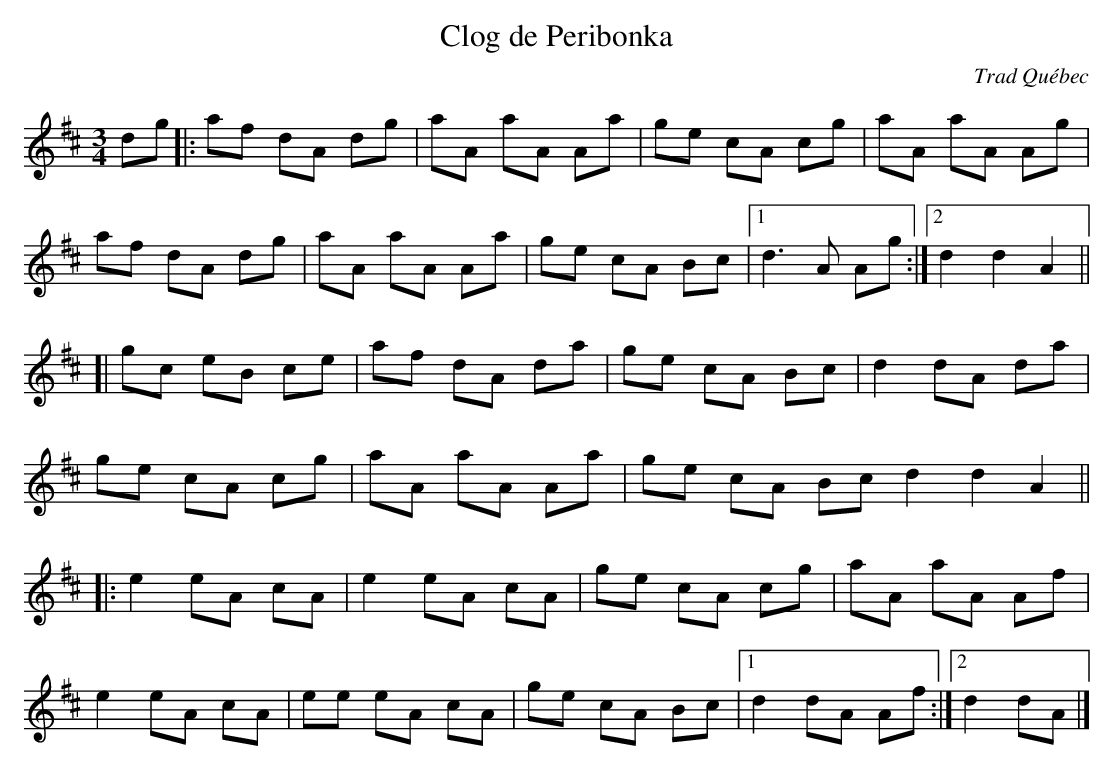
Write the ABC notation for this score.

X:1
T: Clog de Peribonka
O: Trad Qu\'ebec
M: 3/4
L: 1/8
K: D
dg \
|: af dA dg | aA aA Aa | ge cA cg | aA aA Ag |
af dA dg | aA aA Aa | ge cA Bc |1 d3 A Ag :|2 d2 d2 A2 ||
[| gc eB ce | af dA da | ge cA Bc | d2 dA da |
ge cA cg | aA aA Aa | ge cA Bc d2 d2 A2 ||
|: e2 eA cA | e2 eA cA | ge cA cg | aA aA Af |
e2 eA cA | ee eA cA | ge cA Bc |1 d2 dA Af :|2 d2 dA |]
